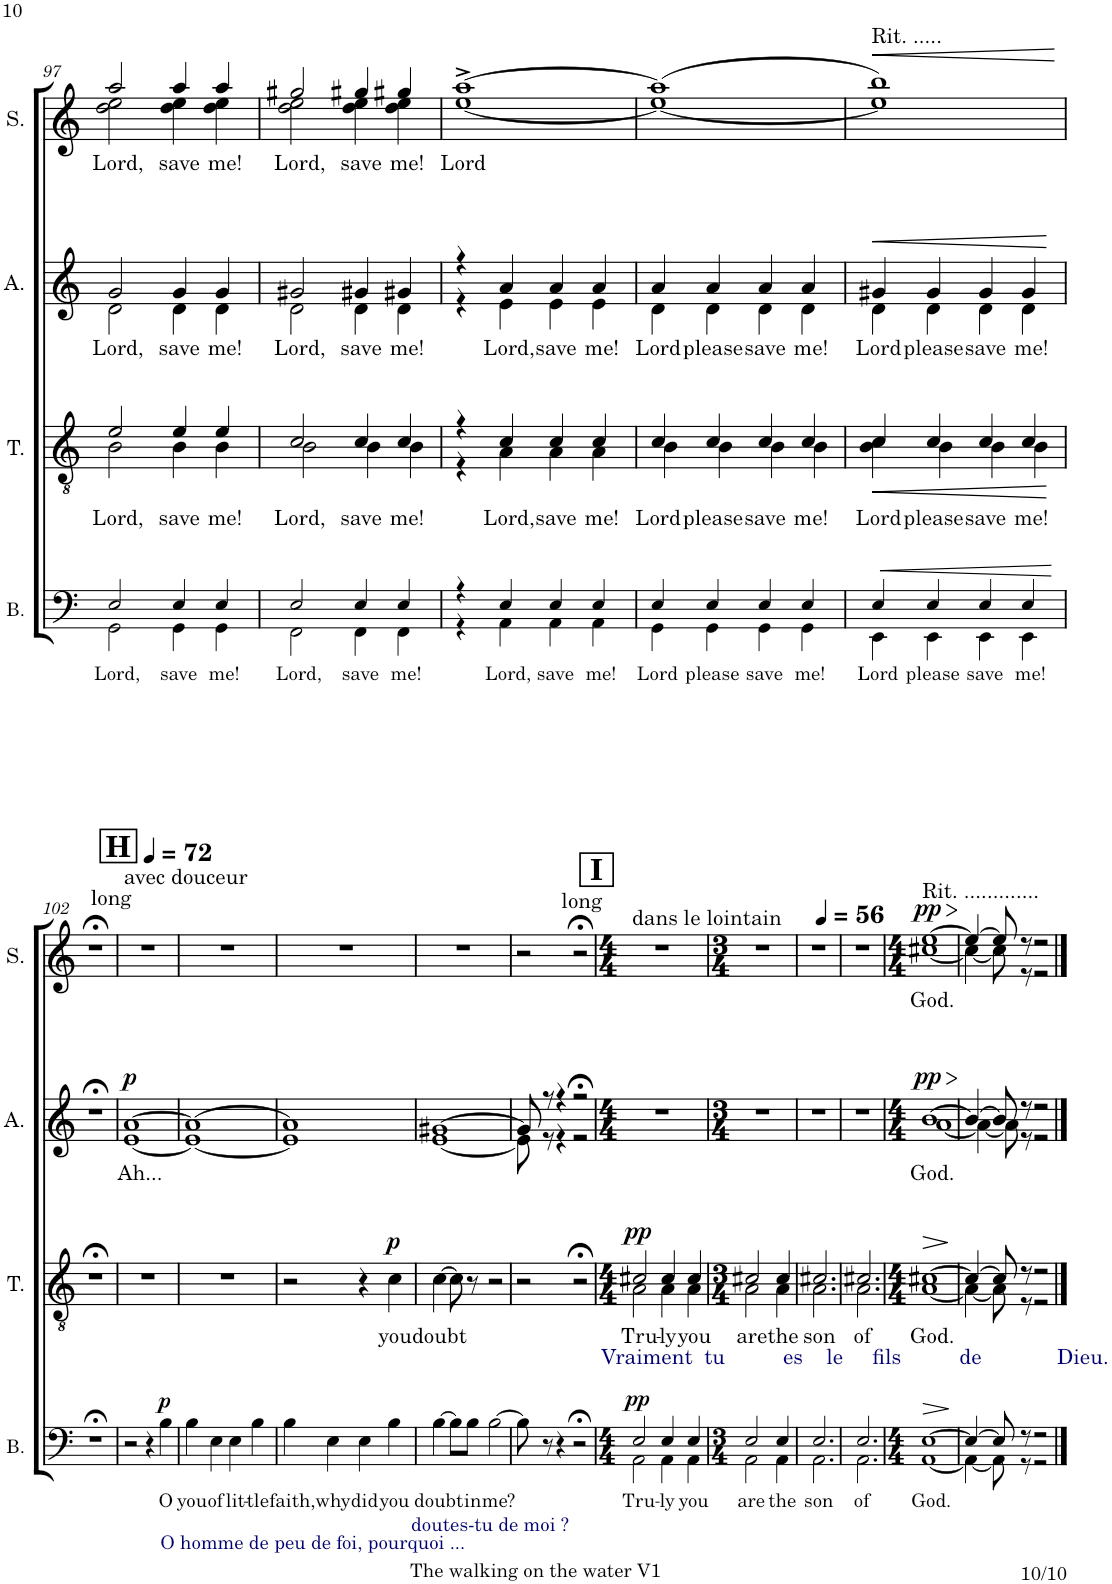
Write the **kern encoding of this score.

**kern	**text	**dynam	**kern	**text	**dynam	**kern	**text	**dynam	**kern	**text	**dynam
*part4	*part4	*part4	*part3	*part3	*part3	*part2	*part2	*part2	*part1	*part1	*part1
*staff4	*staff4	*staff4	*staff3	*staff3	*staff3	*staff2	*staff2	*staff2	*staff1	*staff1	*staff1
*I"Basse	*	*	*I"Ténor	*	*	*I"Alto	*	*	*I"Soprano	*	*
*I'B.	*	*	*I'T.	*	*	*I'A.	*	*	*I'S.	*	*
!!LO:PB:g=z
*clefF4	*	*	*clefGv2	*	*	*clefG2	*	*	*clefG2	*	*
*k[]	*	*	*k[]	*	*	*k[]	*	*	*k[]	*	*
*M4/4	*	*	*M4/4	*	*	*M4/4	*	*	*M4/4	*	*
=97	=97	=97	=97	=97	=97	=97	=97	=97	=97	=97	=97
*^	*	*	*	*	*	*	*	*	*	*	*
!	!	!LO:LY:b	!	!	!LO:LY:b	!	!	!LO:LY:b	!	!	!LO:LY:b	!
*	*	*	*	*^	*	*	*^	*	*	*^	*	*
2E/	2GG\	Lord,	.	2e/	2B\	Lord,	.	2g/	2d\	Lord,	.	2aa/	2dd\ 2ee\	Lord,	.
!	!	!LO:LY:b	!	!	!	!LO:LY:b	!	!	!	!LO:LY:b	!	!	!	!LO:LY:b	!
4E/	4GG\	save	.	4e/	4B\	save	.	4g/	4d\	save	.	4aa/	4dd\ 4ee\	save	.
!	!	!LO:LY:b	!	!	!	!LO:LY:b	!	!	!	!LO:LY:b	!	!	!	!LO:LY:b	!
4E/	4GG\	me!	.	4e/	4B\	me!	.	4g/	4d\	me!	.	4aa/	4dd\ 4ee\	me!	.
=98	=98	=98	=98	=98	=98	=98	=98	=98	=98	=98	=98	=98	=98	=98	=98
!	!	!LO:LY:b	!	!	!	!LO:LY:b	!	!	!	!LO:LY:b	!	!	!	!LO:LY:b	!
2E/	2FF\	Lord,	.	2c/	2B\	Lord,	.	2g#X/	2d\	Lord,	.	2gg#X/	2dd\ 2ee\	Lord,	.
!	!	!LO:LY:b	!	!	!	!LO:LY:b	!	!	!	!LO:LY:b	!	!	!	!LO:LY:b	!
4E/	4FF\	save	.	4c/	4B\	save	.	4g#X/	4d\	save	.	4gg#X/	4dd\ 4ee\	save	.
!	!	!LO:LY:b	!	!	!	!LO:LY:b	!	!	!	!LO:LY:b	!	!	!	!LO:LY:b	!
4E/	4FF\	me!	.	4c/	4B\	me!	.	4g#X/	4d\	me!	.	4gg#X/	4dd\ 4ee\	me!	.
=99	=99	=99	=99	=99	=99	=99	=99	=99	=99	=99	=99	=99	=99	=99	=99
!	!	!	!	!	!	!	!	!	!	!	!	!	!	!LO:LY:b	!
4r	4r	.	.	4r	4r	.	.	4r	4r	.	.	[1aa^	[1ee	Lord	.
!	!	!LO:LY:b	!	!	!	!LO:LY:b	!	!	!	!LO:LY:b	!	!	!	!	!
4E/	4AA\	Lord,	.	4c/	4A\	Lord,	.	4a/	4e\	Lord,	.	.	.	.	.
!	!	!LO:LY:b	!	!	!	!LO:LY:b	!	!	!	!LO:LY:b	!	!	!	!	!
4E/	4AA\	save	.	4c/	4A\	save	.	4a/	4e\	save	.	.	.	.	.
!	!	!LO:LY:b	!	!	!	!LO:LY:b	!	!	!	!LO:LY:b	!	!	!	!	!
4E/	4AA\	me!	.	4c/	4A\	me!	.	4a/	4e\	me!	.	.	.	.	.
=100	=100	=100	=100	=100	=100	=100	=100	=100	=100	=100	=100	=100	=100	=100	=100
!	!	!LO:LY:b	!	!	!	!LO:LY:b	!	!	!	!LO:LY:b	!	!	!	!	!
4E/	4GG\	Lord	.	4c/	4B\	Lord	.	4a/	4d\	Lord	.	(1aa]	1ee_	.	.
!	!	!LO:LY:b	!	!	!	!LO:LY:b	!	!	!	!LO:LY:b	!	!	!	!	!
4E/	4GG\	please	.	4c/	4B\	please	.	4a/	4d\	please	.	.	.	.	.
!	!	!LO:LY:b	!	!	!	!LO:LY:b	!	!	!	!LO:LY:b	!	!	!	!	!
4E/	4GG\	save	.	4c/	4B\	save	.	4a/	4d\	save	.	.	.	.	.
!	!	!LO:LY:b	!	!	!	!LO:LY:b	!	!	!	!LO:LY:b	!	!	!	!	!
4E/	4GG\	me!	.	4c/	4B\	me!	.	4a/	4d\	me!	.	.	.	.	.
=101	=101	=101	=101	=101	=101	=101	=101	=101	=101	=101	=101	=101	=101	=101	=101
!	!	!	!	!	!	!	!	!	!	!	!	!LO:TX:a:t=Rit. .....	!	!	!
!	!	!LO:LY:b	!LO:HP:b	!	!	!LO:LY:b	!LO:HP:b	!	!	!LO:LY:b	!LO:HP:b	!	!	!	!LO:HP:b
4E/	4EE\	Lord	<	4c/	4B\ 4c\	Lord	<	4g#X/	4d\	Lord	<	1bb)	1ee]	.	<
!	!	!LO:LY:b	!	!	!	!LO:LY:b	!	!	!	!LO:LY:b	!	!	!	!	!
4E/	4EE\	please	.	4c/	4B\	please	.	4g#/	4d\	please	.	.	.	.	.
!	!	!LO:LY:b	!	!	!	!LO:LY:b	!	!	!	!LO:LY:b	!	!	!	!	!
4E/	4EE\	save	.	4c/	4B\	save	.	4g#/	4d\	save	.	.	.	.	.
!	!	!LO:LY:b	!	!	!	!LO:LY:b	!	!	!	!LO:LY:b	!	!	!	!	!
4E/	4EE\	me!	.	4c/	4B\	me!	.	4g#/	4d\	me!	.	.	.	.	.
*	*	*	*	*	*	*	*	*	*	*	*	*v	*v	*	*
!!LO:LB:g=z
=102	=102	=102	=102	=102	=102	=102	=102	=102	=102	=102	=102	=102	=102	=102
!	!	!	!	!	!	!	!	!	!	!	!	!LO:TX:a:t=long	!	!
*v	*v	*	*	*	*	*	*	*v	*v	*	*	*	*	*
*	*	*	*v	*v	*	*	*	*	*	*	*	*
1r;<	.	.	1r;<	.	.	1r;<	.	.	1r;<	.	.
=103	=103	=103	=103	=103	=103	=103	=103	=103	=103	=103	=103
!!LO:REH:place=s1:a:B:cj:fs=14:t=H
*	*	*	*	*	*	*	*	*	*MM72	*	*
*	*	*	*	*	*	*^	*	*	*	*	*
!	!	!	!	!	!	!	!	!	!	!LO:TX:a:t=avec douceur	!	!
!	!	!	!	!	!	!	!	!LO:LY:b	!LO:DY:a	!	!	!
2r	.	.	1r	.	.	[1a	[1e	Ah...	p	1r	.	.
4r	.	.	.	.	.	.	.	.	.	.	.	.
!LO:TX:b:color=#00007F:t=O homme de peu de foi, pourquoi ...	!	!	!	!	!	!	!	!	!	!	!	!
!	!LO:LY:b	!LO:DY:a	!	!	!	!	!	!	!	!	!	!
4B\	O	p	.	.	.	.	.	.	.	.	.	.
=104	=104	=104	=104	=104	=104	=104	=104	=104	=104	=104	=104	=104
!	!LO:LY:b	!	!	!	!	!	!	!	!	!	!	!
4B\	you	.	1r	.	.	1a_	1e_	.	.	1r	.	.
!	!LO:LY:b	!	!	!	!	!	!	!	!	!	!	!
4E\	of	.	.	.	.	.	.	.	.	.	.	.
!	!LO:LY:b	!	!	!	!	!	!	!	!	!	!	!
4E\	lit-	.	.	.	.	.	.	.	.	.	.	.
!	!LO:LY:b	!	!	!	!	!	!	!	!	!	!	!
4B\	-tle	.	.	.	.	.	.	.	.	.	.	.
=105	=105	=105	=105	=105	=105	=105	=105	=105	=105	=105	=105	=105
!	!LO:LY:b	!	!	!	!	!	!	!	!	!	!	!
4B\	faith,	.	2r	.	.	1a]	1e]	.	.	1r	.	.
!	!LO:LY:b	!	!	!	!	!	!	!	!	!	!	!
4E\	why	.	.	.	.	.	.	.	.	.	.	.
!	!LO:LY:b	!	!	!	!	!	!	!	!	!	!	!
4E\	did	.	4r	.	.	.	.	.	.	.	.	.
!	!LO:LY:b	!	!	!LO:LY:b	!LO:DY:a	!	!	!	!	!	!	!
4B\	you	.	4c\	you	p	.	.	.	.	.	.	.
=106	=106	=106	=106	=106	=106	=106	=106	=106	=106	=106	=106	=106
!LO:TX:b:color=#00007F:t=doutes-tu de moi ?	!	!	!	!	!	!	!	!	!	!	!	!
!	!LO:LY:b	!	!	!LO:LY:b	!	!	!	!	!	!	!	!
[4B\	doubt	.	[4c\	doubt	.	[1g#X	[1e	.	.	1r	.	.
8B\L]	.	.	8c\]	.	.	.	.	.	.	.	.	.
!	!LO:LY:b	!	!	!	!	!	!	!	!	!	!	!
8B\J	in	.	8r	.	.	.	.	.	.	.	.	.
!	!LO:LY:b	!	!	!	!	!	!	!	!	!	!	!
[2B\	me?	.	2r	.	.	.	.	.	.	.	.	.
=107	=107	=107	=107	=107	=107	=107	=107	=107	=107	=107	=107	=107
8B\]	.	.	2r	.	.	8g#/]	8e\]	.	.	2r	.	.
8r	.	.	.	.	.	8r	8r	.	.	.	.	.
4r	.	.	.	.	.	4r	4r	.	.	.	.	.
!	!	!	!	!	!	!	!	!	!	!LO:TX:a:t=long	!	!
2r;<	.	.	2r;<	.	.	2r;<	2r	.	.	2r;<	.	.
*	*	*	*	*	*	*v	*v	*	*	*	*	*
=108	=108	=108	=108	=108	=108	=108	=108	=108	=108	=108	=108
!!LO:REH:place=s1:a:B:cj:fs=14:t=I
*M4/4	*	*	*M4/4	*	*	*M4/4	*	*	*M4/4	*	*
*	*	*	*	*	*	*	*	*	*MM56	*	*
*	*	*	*	*	*	*^	*	*	*	*	*
!	!	!	!	!	!	!	!	!	!	!LO:TX:a:t=dans le lointain	!	!
!	!	!	!LO:TX:b:color=#00007F:t=Vraiment  tu          es    le     fils          de             Dieu.	!	!	!	!	!	!	!	!	!
!	!LO:LY:b	!LO:DY:a	!	!LO:LY:b	!LO:DY:a	!	!	!	!	!	!	!
*^	*	*	*^	*	*	*v	*v	*	*	*	*	*
2E/	2AA\	Tru-	pp	2c#X/	2A\	Tru-	pp	1r	.	.	1r	.	.
!	!	!LO:LY:b	!	!	!	!LO:LY:b	!	!	!	!	!	!	!
4E/	4AA\	-ly	.	4c#/	4A\	-ly	.	.	.	.	.	.	.
!	!	!LO:LY:b	!	!	!	!LO:LY:b	!	!	!	!	!	!	!
4E/	4AA\	you	.	4c#/	4A\	you	.	.	.	.	.	.	.
=109	=109	=109	=109	=109	=109	=109	=109	=109	=109	=109	=109	=109	=109
*M3/4	*	*	*	*M3/4	*	*	*	*M3/4	*	*	*M3/4	*	*
!	!	!LO:LY:b	!	!	!	!LO:LY:b	!	!	!	!	!	!	!
2E/	2AA\	are	.	2c#X/	2A\	are	.	2.r	.	.	2.r	.	.
!	!	!LO:LY:b	!	!	!	!LO:LY:b	!	!	!	!	!	!	!
4E/	4AA\	the	.	4c#/	4A\	the	.	.	.	.	.	.	.
=110	=110	=110	=110	=110	=110	=110	=110	=110	=110	=110	=110	=110	=110
!	!	!LO:LY:b	!	!	!	!LO:LY:b	!	!	!	!	!	!	!
2.E/	2.AA\	son	.	2.c#X/	2.A\	son	.	2.r	.	.	2.r	.	.
=111	=111	=111	=111	=111	=111	=111	=111	=111	=111	=111	=111	=111	=111
!	!	!LO:LY:b	!	!	!	!LO:LY:b	!	!	!	!	!	!	!
2.E/	2.AA\	of	.	2.c#X/	2.A\	of	.	2.r	.	.	2.r	.	.
=112	=112	=112	=112	=112	=112	=112	=112	=112	=112	=112	=112	=112	=112
*M4/4	*	*	*	*M4/4	*	*	*	*M4/4	*	*	*M4/4	*	*
!	!	!	!	!	!	!	!	!	!	!	!LO:TX:a:t=Rit. .............	!	!
!	!	!LO:LY:b	!	!	!	!LO:LY:b	!	!	!LO:LY:b	!LO:DY:a	!	!LO:LY:b	!LO:DY:a
*	*	*	*	*	*	*	*	*^	*	*	*^	*	*
[1E	[1AA	God.	.	[1c#X	[1A	God.	.	[1b	[1a	God.	pp	[1ee	[1cc#X	God.	pp
*v	*v	*	*	*	*	*	*	*v	*v	*	*	*v	*v	*	*
*	*	*	*v	*v	*	*	*	*	*	*	*	*
.	.	[	.	.	[	.	.	[	.	.	[
=113	=113	=113	=113	=113	=113	=113	=113	=113	=113	=113	=113
*^	*	*	*^	*	*	*^	*	*	*^	*	*
4E/_	4AA\_	.	.	4c#/_	4A\_	.	.	4b/_	4a\_	.	.	4ee/_	4cc#\_	.	.
8E/]	8AA\]	.	.	8c#/]	8A\]	.	.	8b/]	8a\]	.	.	8ee/]	8cc#\]	.	.
8r	8r	.	.	8r	8r	.	.	8r	8r	.	.	8r	8r	.	.
2r	2r	.	.	2r	2r	.	.	2r	2r	.	.	2r	2r	.	.
*v	*v	*	*	*	*	*	*	*v	*v	*	*	*v	*v	*	*
*	*	*	*v	*v	*	*	*	*	*	*	*	*
==	==	==	==	==	==	==	==	==	==	==	==
*-	*-	*-	*-	*-	*-	*-	*-	*-	*-	*-	*-
